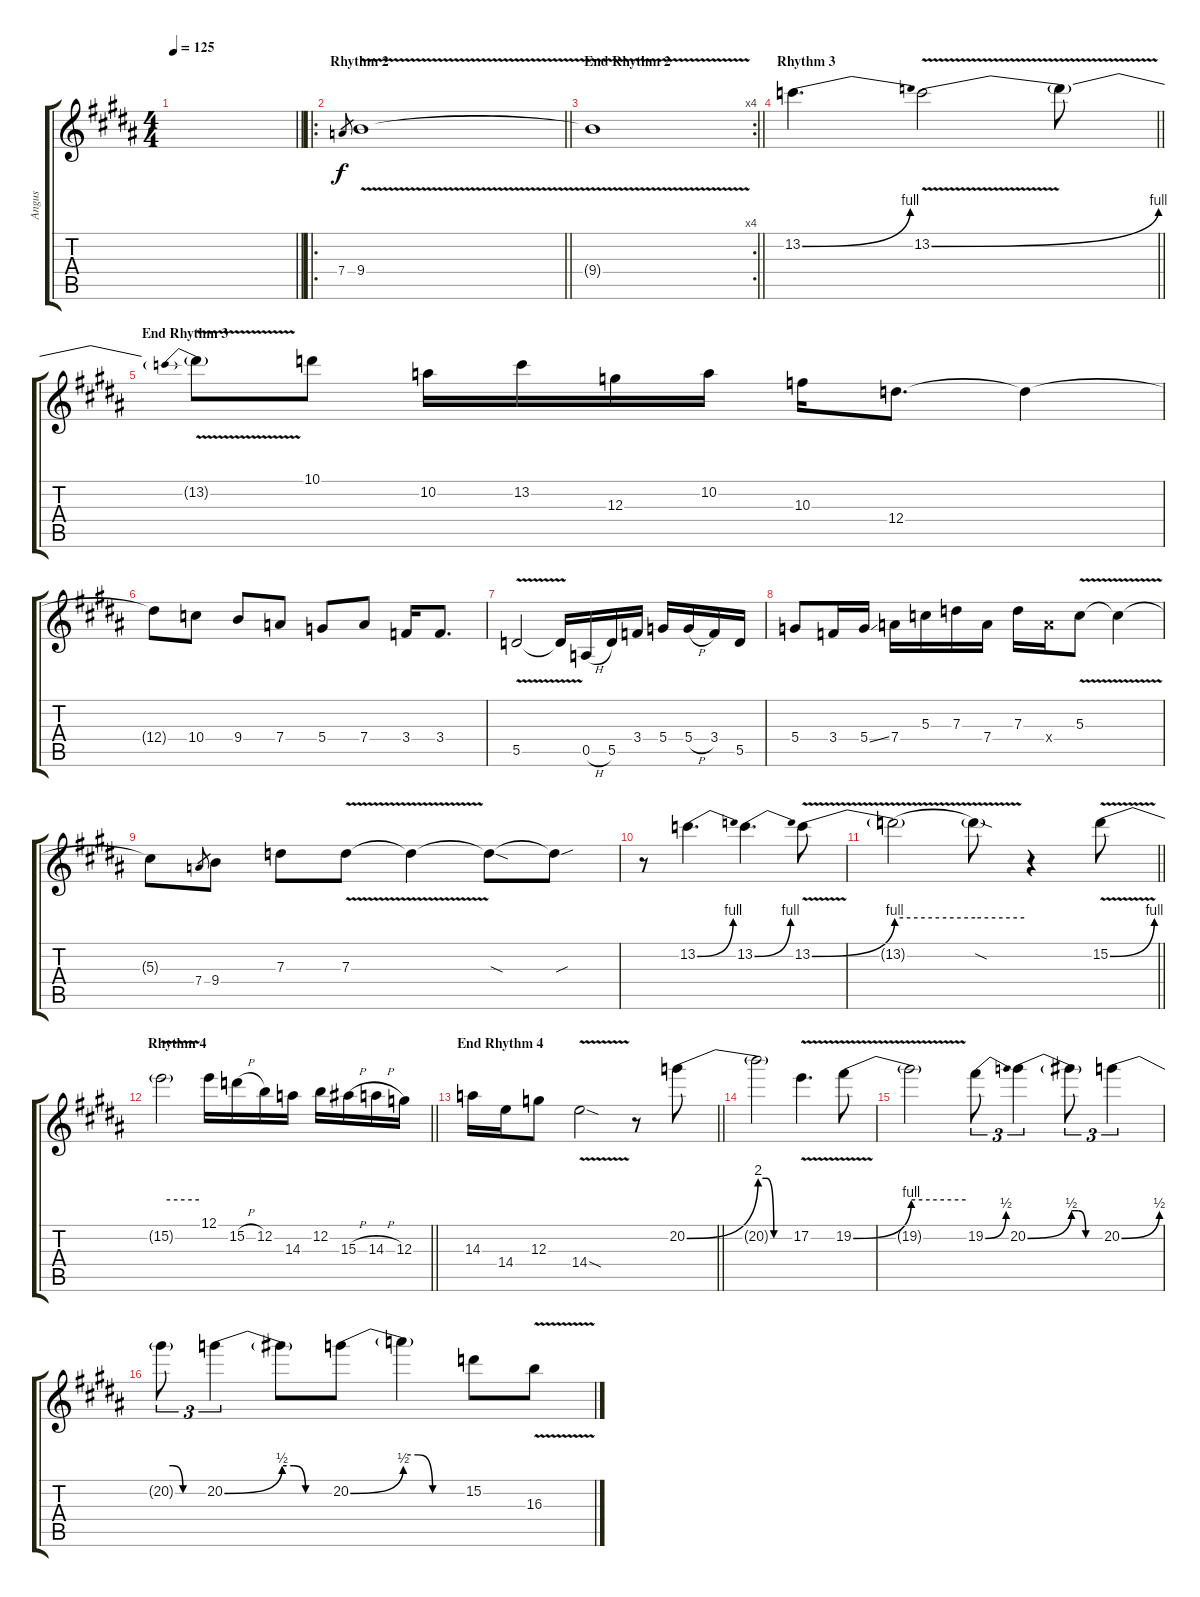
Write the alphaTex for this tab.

\track ("Angus" "Angus") {instrument distortionguitar}
\staff {score tabs}
\tuning (E4 B3 G3 D3 A2 E2) {hide}
\ts (4 4)
\tempo 125
\clef g2
\barLineRight lightlight
\ks b
|
\ro
\section ("" "Rhythm 2")
\barLineRight lightlight
7.4.8{gr} 9.4{v}.1 |
\rc 4
\section ("" "End Rhythm 2")
\barLineRight lightlight
9.4{t}.1 |
\section ("" "Rhythm 3")
\barLineRight lightlight
13.2{be (bend 0 0 60 4)}.4{d} 13.2{be (bend 0 0 60 4) v}.2 13.2{t}.8 |
\section ("" "End Rhythm 3")
13.2{be (prebend 0 4 60 4) v t}.8 10.1.8 10.2.16 13.2.16 12.3.16 10.2.16 10.3.16 12.4.8{d} 12.4{t}.4 |
12.4{t}.8 10.4.8 9.4.8 7.4.8 5.4.8 7.4.8 3.4.16 3.4.8{d} |
5.5{v}.2 5.5{t}.16 0.5{h}.16 5.5.16 3.4.16 5.4.16 5.4{h}.16 3.4.16 5.5.16 |
5.4.8 3.4.16 5.4{ss}.16 7.4.16 5.3.16 7.3.16 7.4.16 7.3.16 7.4{x}.16 5.3{v}.8 5.3{t}.4 |
5.3{t}.8 7.4.8{gr} 9.4.8 7.3.8 7.3{v}.8 7.3{t}.4 7.3{sod t}.8 7.3{sou t}.8 |
r.8 13.2{be (bend 0 0 60 4)}.4{d} 13.2{be (bend 0 0 60 4)}.4{d} 13.2{be (bend 0 0 60 4) v}.8 |
\barLineRight lightlight
13.2{be (hold 0 4 60 4) v t}.2 13.2{be (hold 0 4 60 4) sod t}.8 r.4 15.2{be (bend 0 0 60 4) v}.8 |
\section ("" "Rhythm 4")
\barLineRight lightlight
15.2{be (hold 0 4 60 4) v t}.2 12.1.16 15.2{h}.16 12.2.16 14.3.16 12.2.16 15.3{h}.16 14.3{h}.16 12.3.16 |
\section ("" "End Rhythm 4")
\barLineRight lightlight
14.3.16 14.4.16 12.3.8 14.4{v sod}.2 r.8 20.2{be (bend 0 0 60 8)}.8 |
20.2{be (custom 0 8 15 8 30 0 60 0) t}.2 17.2{v}.4{d} 19.2{be (bend 0 0 60 4) v}.8 |
19.2{be (hold 0 4 60 4) v t}.2 19.2{be (bend 0 0 60 2)}.8{tu (3 2)} 20.2{be (bend 0 0 60 2)}.4{tu (3 2)} 20.2{be (custom 0 2 15 2 30 0 60 0) t}.8{tu (3 2)} 20.2{be (bend 0 0 60 2)}.4{tu (3 2)} |
20.2{be (custom 0 2 15 2 30 0 60 0) t}.8{tu (3 2)} 20.2{be (bend 0 0 60 2)}.4{tu (3 2)} 20.2{be (custom 0 2 15 2 30 0 60 0) t}.8 20.2{be (bend 0 0 60 2)}.8 20.2{be (custom 0 4 15 4 30 0 60 0) t}.4 15.2.8 16.3{v}.8
